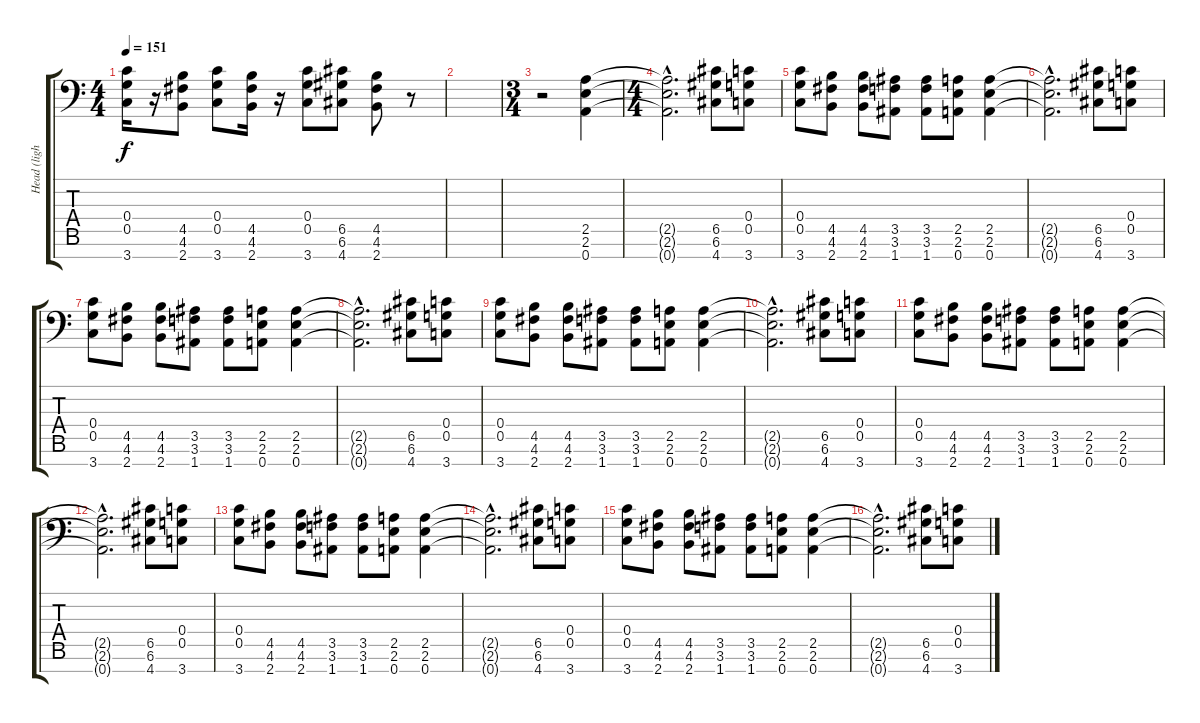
\track ("Head (light dist-digital effects) " "Head (ligh") {instrument distortionguitar}
\staff {score tabs}
\tuning (D4 A3 F3 C3 G2 D2 A1) {hide}
\ts (4 4)
\tempo 151
\clef f4
\ks c
(0.4 0.5 3.7).16{dy f} r.16 (4.5 4.6 2.7).8 (0.4 0.5 3.7).8 (4.5 4.6 2.7).16 r.16 (0.4 0.5 3.7).8 (6.5 6.6 4.7).8 (4.5 4.6 2.7).8 r.8 |
|
\ts (3 4)
r.2 (2.5 2.6 0.7).4 |
\ts (4 4)
(2.5{hac t} 2.6{hac t} 0.7{hac t}).2{d} (6.5 6.6 4.7).8 (0.4 0.5 3.7).8 |
(0.4 0.5 3.7).8 (4.5 4.6 2.7).8 (4.5 4.6 2.7).8 (3.5 3.6 1.7).8 (3.5 3.6 1.7).8 (2.5 2.6 0.7).8 (2.5 2.6 0.7).4 |
(2.5{hac t} 2.6{hac t} 0.7{hac t}).2{d} (6.5 6.6 4.7).8 (0.4 0.5 3.7).8 |
(0.4 0.5 3.7).8 (4.5 4.6 2.7).8 (4.5 4.6 2.7).8 (3.5 3.6 1.7).8 (3.5 3.6 1.7).8 (2.5 2.6 0.7).8 (2.5 2.6 0.7).4 |
(2.5{hac t} 2.6{hac t} 0.7{hac t}).2{d} (6.5 6.6 4.7).8 (0.4 0.5 3.7).8 |
(0.4 0.5 3.7).8 (4.5 4.6 2.7).8 (4.5 4.6 2.7).8 (3.5 3.6 1.7).8 (3.5 3.6 1.7).8 (2.5 2.6 0.7).8 (2.5 2.6 0.7).4 |
(2.5{hac t} 2.6{hac t} 0.7{hac t}).2{d} (6.5 6.6 4.7).8 (0.4 0.5 3.7).8 |
(0.4 0.5 3.7).8 (4.5 4.6 2.7).8 (4.5 4.6 2.7).8 (3.5 3.6 1.7).8 (3.5 3.6 1.7).8 (2.5 2.6 0.7).8 (2.5 2.6 0.7).4 |
(2.5{hac t} 2.6{hac t} 0.7{hac t}).2{d} (6.5 6.6 4.7).8 (0.4 0.5 3.7).8 |
(0.4 0.5 3.7).8 (4.5 4.6 2.7).8 (4.5 4.6 2.7).8 (3.5 3.6 1.7).8 (3.5 3.6 1.7).8 (2.5 2.6 0.7).8 (2.5 2.6 0.7).4 |
(2.5{hac t} 2.6{hac t} 0.7{hac t}).2{d} (6.5 6.6 4.7).8 (0.4 0.5 3.7).8 |
(0.4 0.5 3.7).8 (4.5 4.6 2.7).8 (4.5 4.6 2.7).8 (3.5 3.6 1.7).8 (3.5 3.6 1.7).8 (2.5 2.6 0.7).8 (2.5 2.6 0.7).4 |
(2.5{hac t} 2.6{hac t} 0.7{hac t}).2{d} (6.5 6.6 4.7).8 (0.4 0.5 3.7).8
